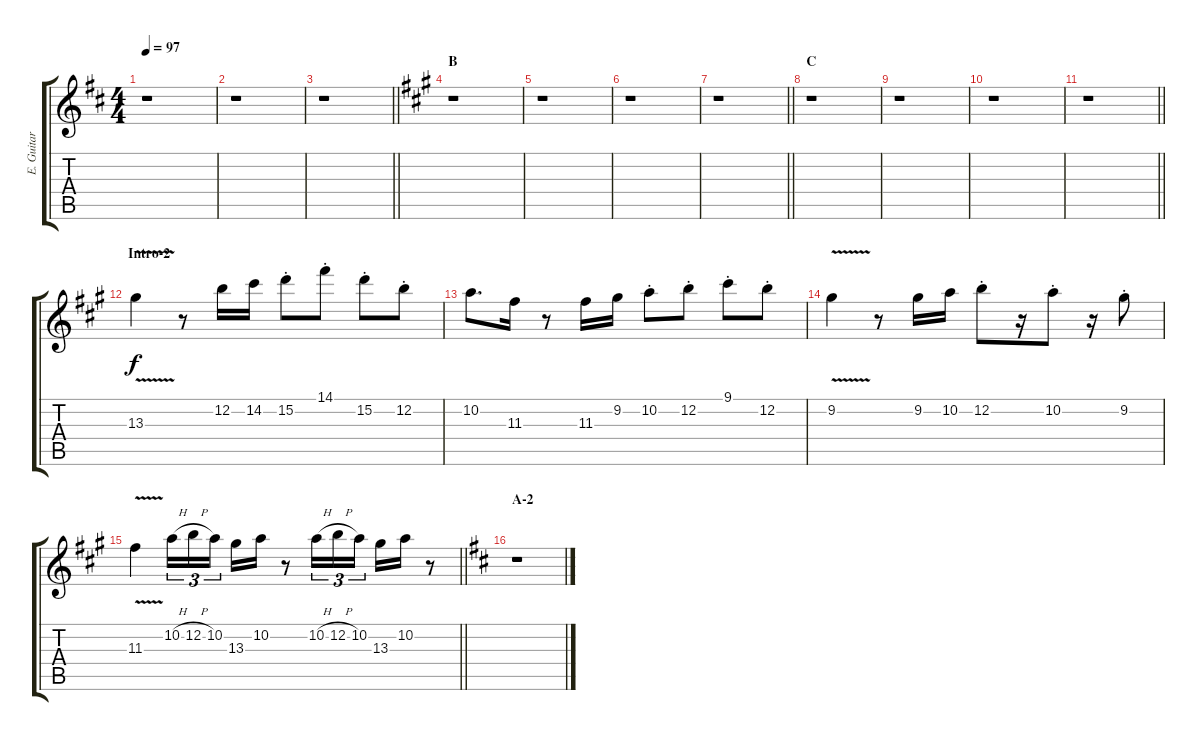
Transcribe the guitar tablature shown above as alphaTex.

\track ("E. Guitar II" "E. Guitar ") {instrument overdrivenguitar}
\staff {score tabs}
\tuning (E4 B3 G3 D3 A2 E2) {hide}
\ts (4 4)
\tempo 97
\clef g2
\ks d
r.1{dy f} |
r.1 |
\barLineRight lightlight
r.1 |
\section ("" "B")
\ks a
r.1 |
r.1 |
r.1 |
\barLineRight lightlight
r.1 |
\section ("" "C")
r.1 |
r.1 |
r.1 |
\barLineRight lightlight
r.1 |
\section ("" "Intro-2")
13.3{v}.4 r.8 12.2.16 14.2.16 15.2{st}.8 14.1{st}.8 15.2{st}.8 12.2{st}.8 |
10.2.8{d} 11.3.16 r.8 11.3.16 9.2.16 10.2{st}.8 12.2{st}.8 9.1{st}.8 12.2{st}.8 |
9.2{v}.4 r.8 9.2.16 10.2.16 12.2{st}.8 r.16 10.2{st}.8 r.16 9.2{st}.8 |
\barLineRight lightlight
11.3{v}.4 10.2{h}.16{tu (3 2)} 12.2{h}.16{tu (3 2)} 10.2.16{tu (3 2) beam splitsecondary} 13.3.16 10.2.16 r.8 10.2{h}.16{tu (3 2)} 12.2{h}.16{tu (3 2)} 10.2.16{tu (3 2)} 13.3.16 10.2.16 r.8 |
\section ("" "A-2")
\ks d
r.1
